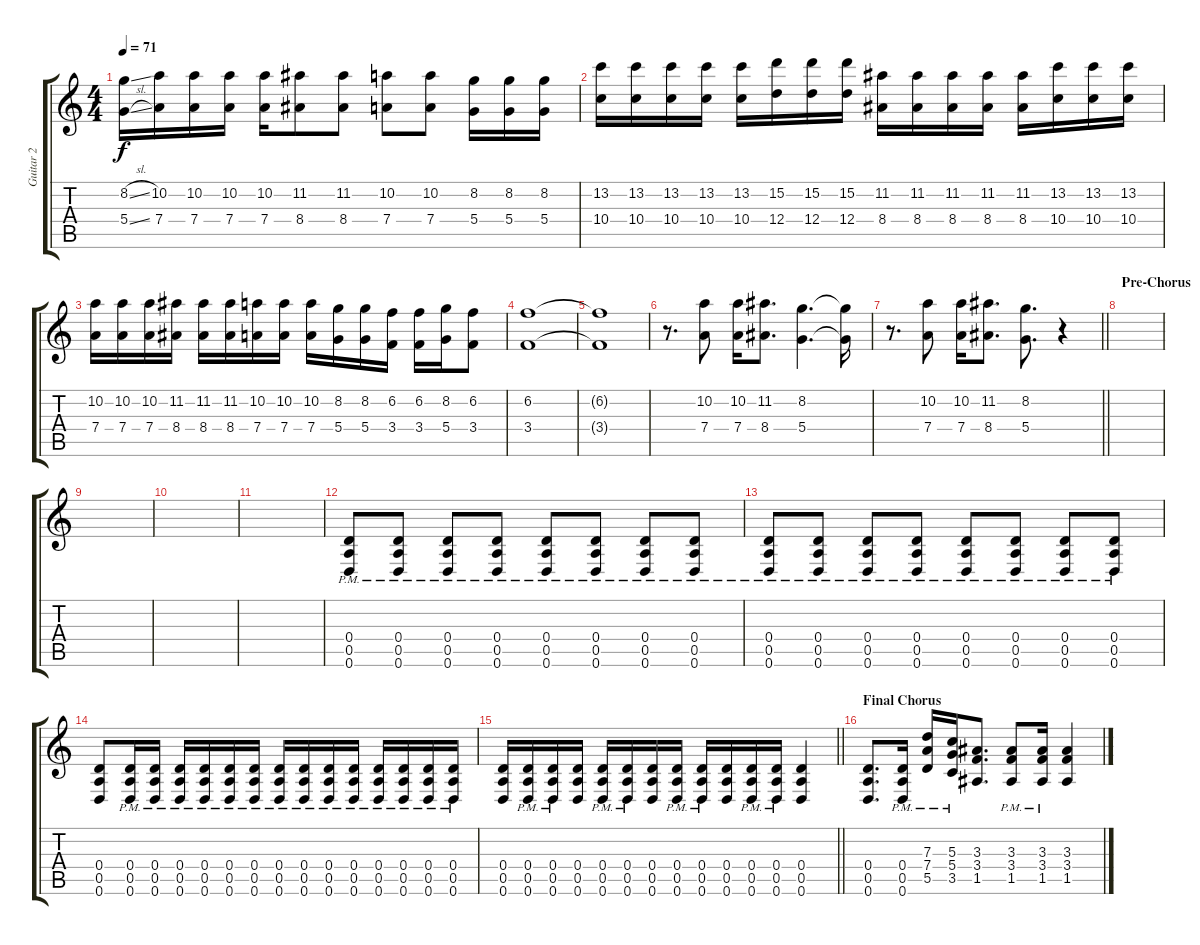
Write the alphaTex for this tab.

\track ("Guitar 2" "Guitar 2") {instrument electricguitarjazz}
\staff {score tabs}
\tuning (E4 B3 G3 D3 A2 D2) {hide}
\ts (4 4)
\tempo 71
\clef g2
\ks c
(8.2{sl} 5.4{sl}).16{dy f} (10.2 7.4).16 (10.2 7.4).16 (10.2 7.4).16 (10.2 7.4).16 (11.2 8.4).8 (11.2 8.4).8 (10.2 7.4).8 (10.2 7.4).8 (8.2 5.4).16 (8.2 5.4).16 (8.2 5.4).16 |
(13.2 10.4).16 (13.2 10.4).16 (13.2 10.4).16 (13.2 10.4).16 (13.2 10.4).16 (15.2 12.4).16 (15.2 12.4).16 (15.2 12.4).16 (11.2 8.4).16 (11.2 8.4).16 (11.2 8.4).16 (11.2 8.4).16 (11.2 8.4).16 (13.2 10.4).16 (13.2 10.4).16 (13.2 10.4).16 |
(10.2 7.4).16 (10.2 7.4).16 (10.2 7.4).16 (11.2 8.4).16 (11.2 8.4).16 (11.2 8.4).16 (10.2 7.4).16 (10.2 7.4).16 (10.2 7.4).16 (8.2 5.4).16 (8.2 5.4).16 (6.2 3.4).16 (6.2 3.4).16 (8.2 5.4).16 (6.2 3.4).8 |
(6.2 3.4).1{volume 0} |
(6.2{t} 3.4{t}).1 |
r.8{d volume 11 instrument overdrivenguitar} (10.2 7.4).8 (10.2 7.4).16 (11.2 8.4).8{d} (8.2 5.4).4{d} (8.2{t} 5.4{t}).16 |
\barLineRight lightlight
r.8{d} (10.2 7.4).8 (10.2 7.4).16 (11.2 8.4).8{d} (8.2 5.4).8{d} r.4 |
\section ("" "Pre-Chorus")
|
|
|
|
(0.4{pm} 0.5{pm} 0.6{pm}).8{volume 13} (0.4{pm} 0.5{pm} 0.6{pm}).8 (0.4{pm} 0.5{pm} 0.6{pm}).8 (0.4{pm} 0.5{pm} 0.6{pm}).8 (0.4{pm} 0.5{pm} 0.6{pm}).8 (0.4{pm} 0.5{pm} 0.6{pm}).8 (0.4{pm} 0.5{pm} 0.6{pm}).8 (0.4{pm} 0.5{pm} 0.6{pm}).8 |
(0.4{pm} 0.5{pm} 0.6{pm}).8 (0.4{pm} 0.5{pm} 0.6{pm}).8 (0.4{pm} 0.5{pm} 0.6{pm}).8 (0.4{pm} 0.5{pm} 0.6{pm}).8 (0.4{pm} 0.5{pm} 0.6{pm}).8 (0.4{pm} 0.5{pm} 0.6{pm}).8 (0.4{pm} 0.5{pm} 0.6{pm}).8 (0.4{pm} 0.5{pm} 0.6{pm}).8 |
(0.4 0.5 0.6).8 (0.4{pm} 0.5{pm} 0.6{pm}).16 (0.4{pm} 0.5{pm} 0.6{pm}).16 (0.4{pm} 0.5{pm} 0.6{pm}).16 (0.4{pm} 0.5{pm} 0.6{pm}).16 (0.4{pm} 0.5{pm} 0.6{pm}).16 (0.4{pm} 0.5{pm} 0.6{pm}).16 (0.4{pm} 0.5{pm} 0.6{pm}).16 (0.4{pm} 0.5{pm} 0.6{pm}).16 (0.4{pm} 0.5{pm} 0.6{pm}).16 (0.4{pm} 0.5{pm} 0.6{pm}).16 (0.4{pm} 0.5{pm} 0.6{pm}).16 (0.4{pm} 0.5{pm} 0.6{pm}).16 (0.4{pm} 0.5{pm} 0.6{pm}).16 (0.4{pm} 0.5{pm} 0.6{pm}).16 |
\barLineRight lightlight
(0.4 0.5 0.6).16 (0.4{pm} 0.5{pm} 0.6{pm}).16 (0.4{pm} 0.5{pm} 0.6{pm}).16 (0.4 0.5 0.6).16 (0.4{pm} 0.5{pm} 0.6{pm}).16 (0.4{pm} 0.5{pm} 0.6{pm}).16 (0.4 0.5 0.6).16 (0.4{pm} 0.5{pm} 0.6{pm}).16 (0.4{pm} 0.5{pm} 0.6{pm}).16 (0.4 0.5 0.6).16 (0.4{pm} 0.5{pm} 0.6{pm}).16 (0.4{pm} 0.5{pm} 0.6{pm}).16 (0.4 0.5 0.6).4 |
\section ("" "Final Chorus")
(0.4 0.5 0.6).8{d volume 12} (0.4{pm} 0.5{pm} 0.6{pm}).16 (7.3{pm} 7.4{pm} 5.5{pm}).16 (5.3{pm} 5.4{pm} 3.5{pm}).16 (3.3 3.4 1.5).8{d} (3.3{pm} 3.4{pm} 1.5{pm}).8 (3.3{pm} 3.4{pm} 1.5{pm}).16 (3.3 3.4 1.5).4
